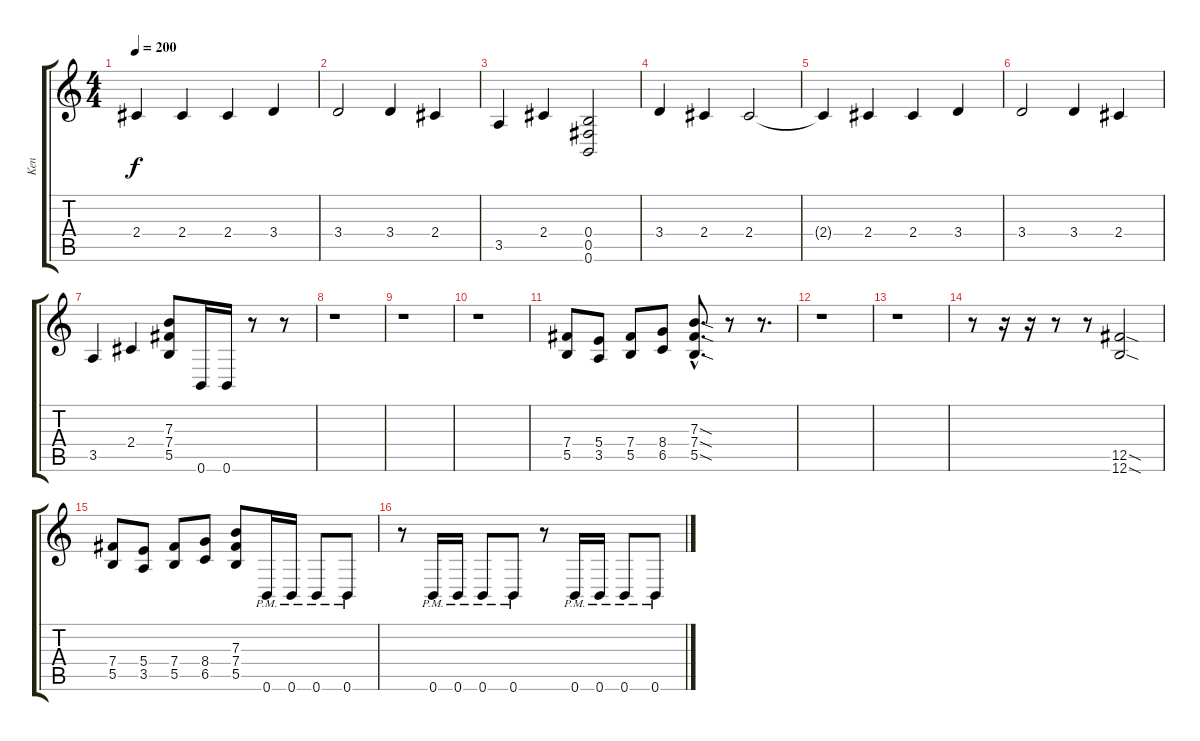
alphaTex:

\track ("Ken" "Ken") {instrument distortionguitar}
\staff {score tabs}
\tuning (Db4 Ab3 E3 B2 Gb2 B1) {hide}
\ts (4 4)
\tempo 200
\clef g2
\ks c
2.4{t}.4{dy f} 2.4.4 2.4.4 3.4.4 |
3.4.2 3.4.4 2.4.4 |
3.5.4 2.4.4 (0.4 0.5 0.6).2 |
3.4.4 2.4.4 2.4.2 |
2.4{t}.4 2.4.4 2.4.4 3.4.4 |
3.4.2 3.4.4 2.4.4 |
3.5.4 2.4.4 (7.3 7.4 5.5).8 0.6.16 0.6.16 r.8 r.8 |
r.1 |
r.1 |
r.1 |
(7.4 5.5).8 (5.4 3.5).8 (7.4 5.5).8 (8.4 6.5).8 (7.3{sod hac} 7.4{sod hac} 5.5{sod hac}).8{d} r.8 r.8{d} |
r.1 |
r.1 |
r.8 r.16 r.16 r.8 r.8 (12.5{sod} 12.6{sod}).2 |
(7.4 5.5).8 (5.4 3.5).8 (7.4 5.5).8 (8.4 6.5).8 (7.3 7.4 5.5).8 0.6{pm}.16 0.6{pm}.16 0.6{pm}.8 0.6{pm}.8 |
r.8 0.6{pm}.16 0.6{pm}.16 0.6{pm}.8 0.6{pm}.8 r.8 0.6{pm}.16 0.6{pm}.16 0.6{pm}.8 0.6{pm}.8
